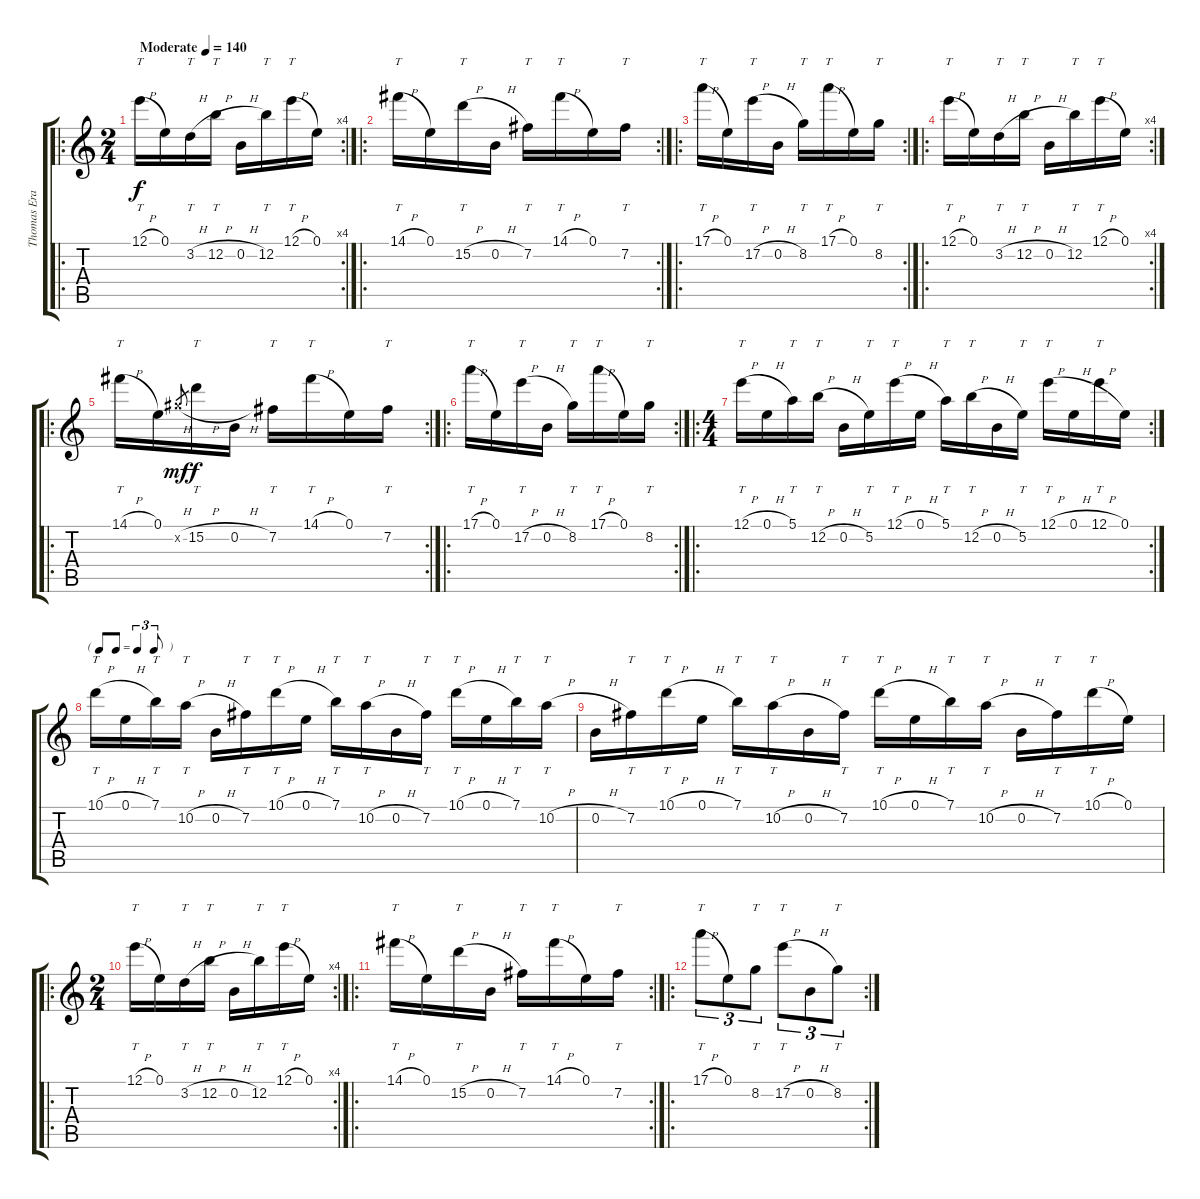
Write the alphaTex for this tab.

\track ("Thomas Erak" "Thomas Era") {instrument distortionguitar}
\staff {score tabs}
\tuning (E4 B3 G3 D3 A2 E2) {hide}
\ro
\rc 4
\ts (2 4)
\tempo (140 "Moderate")
\clef g2
\ks c
12.1{h}.16{tt dy f instrument distortionguitar} 0.1.16 3.2{h}.16{tt} 12.2{h}.16{tt} 0.2{h}.16 12.2.16{tt} 12.1{h}.16{tt} 0.1.16 |
\ro
\rc 2
14.1{h}.16{tt} 0.1.16 15.2{h}.16{tt} 0.2{h}.16 7.2.16{tt} 14.1{h}.16{tt} 0.1.16 7.2.16{tt} |
\ro
\rc 2
17.1{h}.16{tt} 0.1.16 17.2{h}.16{tt} 0.2{h}.16 8.2.16{tt} 17.1{h}.16{tt} 0.1.16 8.2.16{tt} |
\ro
\rc 4
12.1{h}.16{tt} 0.1.16 3.2{h}.16{tt} 12.2{h}.16{tt} 0.2{h}.16 12.2.16{tt} 12.1{h}.16{tt} 0.1.16 |
\ro
\rc 2
14.1{h}.16{tt} 0.1.16 9.2{h x}.8{gr dy mf} 15.2{h}.16{tt dy f} 0.2{h}.16 7.2.16{tt} 14.1{h}.16{tt} 0.1.16 7.2.16{tt} |
\ro
\rc 2
17.1{h}.16{tt} 0.1.16 17.2{h}.16{tt} 0.2{h}.16 8.2.16{tt} 17.1{h}.16{tt} 0.1.16 8.2.16{tt} |
\ro
\rc 2
\ts (4 4)
12.1{h}.16{tt} 0.1{h}.16 5.1.16{tt} 12.2{h}.16{tt} 0.2{h}.16 5.2.16{tt} 12.1{h}.16{tt} 0.1{h}.16 5.1.16{tt} 12.2{h}.16{tt} 0.2{h}.16 5.2.16{tt} 12.1{h}.16{tt} 0.1{h}.16 12.1{h}.16{tt} 0.1.16 |
\tf triplet8th
10.1{h}.16{tt} 0.1{h}.16 7.1.16{tt} 10.2{h}.16{tt} 0.2{h}.16 7.2.16{tt} 10.1{h}.16{tt} 0.1{h}.16 7.1.16{tt} 10.2{h}.16{tt} 0.2{h}.16 7.2.16{tt} 10.1{h}.16{tt} 0.1{h}.16 7.1.16{tt} 10.2{h}.16{tt} |
0.2{h}.16 7.2.16{tt} 10.1{h}.16{tt} 0.1{h}.16 7.1.16{tt} 10.2{h}.16{tt} 0.2{h}.16 7.2.16{tt} 10.1{h}.16{tt} 0.1{h}.16 7.1.16{tt} 10.2{h}.16{tt} 0.2{h}.16 7.2.16{tt} 10.1{h}.16{tt} 0.1.16 |
\ro
\rc 4
\ts (2 4)
12.1{h}.16{tt} 0.1.16 3.2{h}.16{tt} 12.2{h}.16{tt} 0.2{h}.16 12.2.16{tt} 12.1{h}.16{tt} 0.1.16 |
\ro
\rc 2
14.1{h}.16{tt} 0.1.16 15.2{h}.16{tt} 0.2{h}.16 7.2.16{tt} 14.1{h}.16{tt} 0.1.16 7.2.16{tt} |
\ro
\rc 2
17.1{h}.8{tt tu (3 2)} 0.1.8{tu (3 2)} 8.2.8{tt tu (3 2)} 17.2{h}.8{tt tu (3 2)} 0.2{h}.8{tu (3 2)} 8.2.8{tt tu (3 2)}
